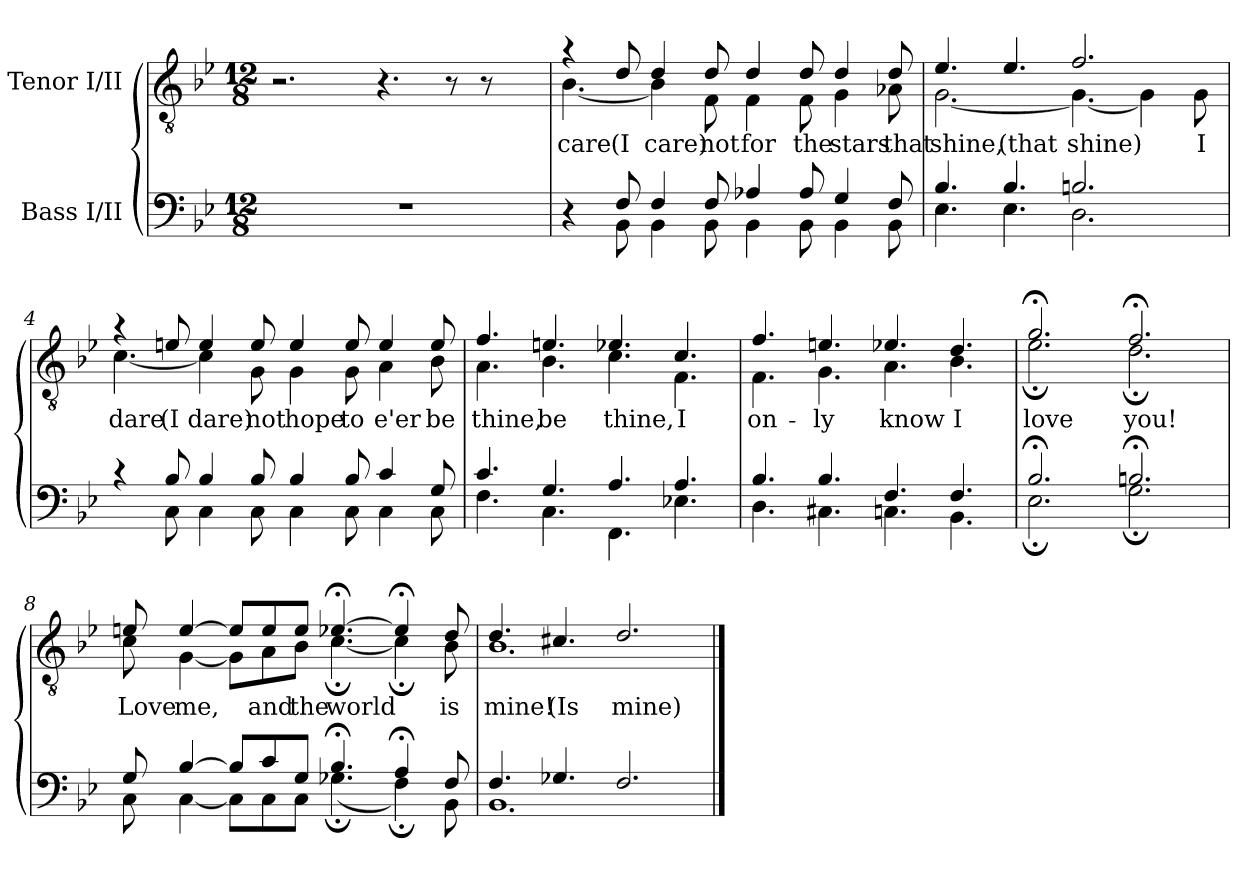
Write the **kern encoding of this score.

**kern	**kern	**text
*part2	*part1	*part1
*staff2	*staff1	*staff1
*I"Bass I/II	*I"Tenor I/II	*
*clefF4	*clefGv2	*
*k[b-e-]	*k[b-e-]	*
*B-:	*B-:	*
*M12/8	*M12/8	*
=1	=1	=1
1.r	2.r	.
.	4.r	.
.	8r	.
.	8r	.
.	8ryy	.
=2	=2	=2
*^	*^	*
4r	4ryy	4ra	[<4.B-\	care
8F/	8BB-\	8d/	.	(I
4F/	4BB-\	4d/	4B-\]	care)
8F/	8BB-\	8d/	8F\	not
4A-X/	4BB-\	4d/	4F\	for
8A-/	8BB-\	8d/	8F\	the
4G/	4BB-\	4d/	4G\	stars
8F/	8BB-\	8d/	8A-X\	that
=3	=3	=3	=3	=3
4.B-/	4.E-\	4.e-/	[<2.G\	shine,
4.B-/	4.E-\	4.e-/	.	(that
2.Bn/	2.D\	2.f/	4.G\_	shine)
.	.	.	4G\]	.
.	.	.	8G\	I
!!LO:LB:g=z	!!
=4	=4	=4	=4	=4
4rc	4ryy	4ra	[<4.c\	dare
8B-/	8C\	8en/	.	(I
4B-/	4C\	4e/	4c\]	dare)
8B-/	8C\	8e/	8G\	not
4B-/	4C\	4e/	4G\	hope
8B-/	8C\	8e/	8G\	to
4c/	4C\	4e/	4A\	e'er
8G/	8C\	8e/	8B-\	be
=5	=5	=5	=5	=5
4.c/	4.F\	4.f/	4.A\	thine,
4.G/	4.C\	4.en/	4.B-\	be
4.A/	4.FF\	4.e-X/	4.c\	thine,
4.A/	4.E-X\	4.c/	4.F\	I
=6	=6	=6	=6	=6
4.B-/	4.D\	4.f/	4.F\	on-
4.B-/	4.C#X\	4.en/	4.G\	-ly
4.F/	4.Cn\	4.e-X/	4.A\	know
4.F/	4.BB-\	4.d/	4.B-\	I
!!LO:LB:g=z	!!
=7	=7	=7	=7	=7
2.B-;</	2.E-;\	2.g;</	2.e-;\	love
2.Bn;</	2.G;\	2.f;</	2.d;\	you!
=8	=8	=8	=8	=8
8G/	8C\	8en/	8c\	Love
[>4B-/	[<4C\	[>4e/	[<4G\	me,
8B-/L]	8C\L]	8e/L]	8G\L]	.
8c/	8C\	8e/	8A\	and
8G/J	8C\J	8e/J	8B-\J	the
4.B-;</	(4.G-X;\	[>4.e-X;</	[<4.c;\	world
4A;</	4F;\)	4e-;</]	4c;\]	.
8F/	8BB-\	8d/	8B-\	is
=9	=9	=9	=9	=9
4.F/	1.BB-	4.d/	1.B-	mine!
4.G-X/	.	4.c#X/	.	(Is
2.F/	.	2.d/	.	mine)
*v	*v	*	*	*
*	*v	*v	*
==	==	==
*-	*-	*-
